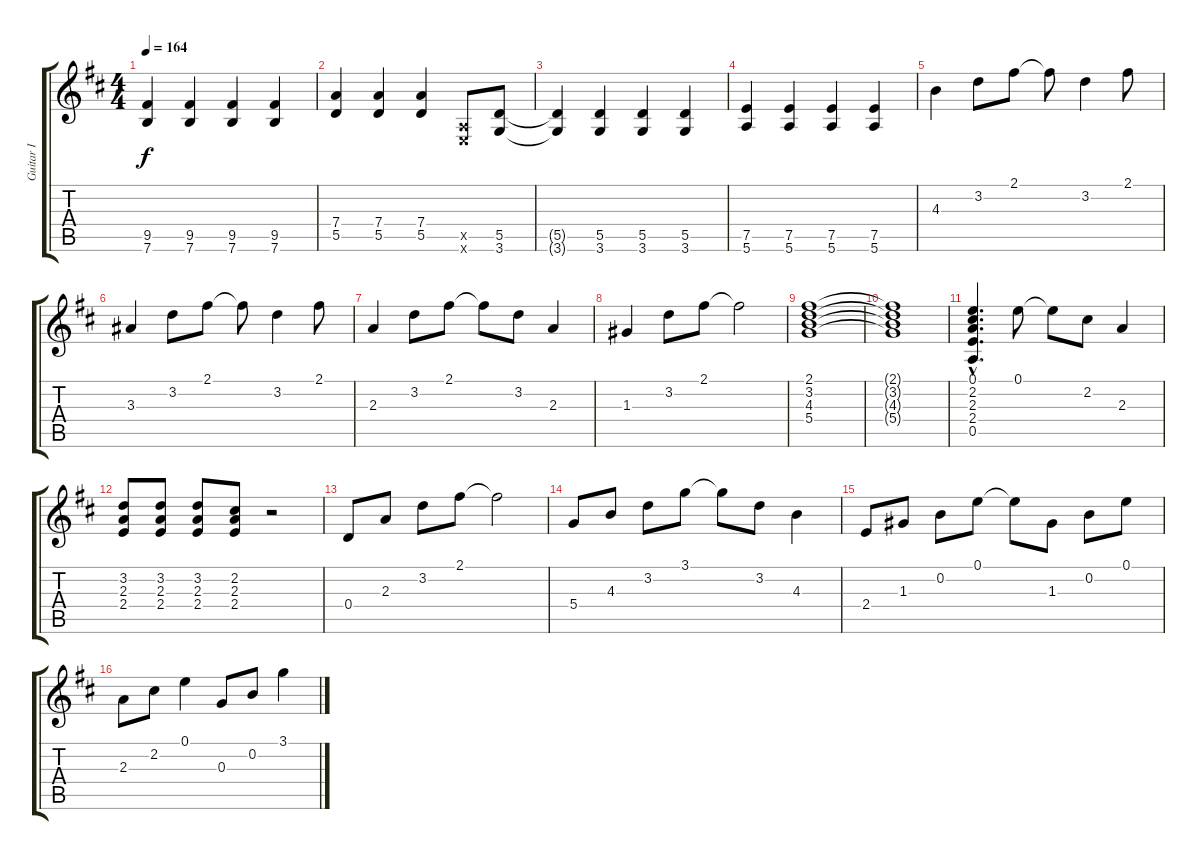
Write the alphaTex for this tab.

\track ("Guitar I" "Guitar I") {instrument overdrivenguitar}
\staff {score tabs}
\tuning (E4 B3 G3 D3 A2 E2) {hide}
\ts (4 4)
\tempo 164
\clef g2
\ks d
(9.5 7.6).4{dy f} (9.5 7.6).4 (9.5 7.6).4 (9.5 7.6).4 |
(7.4 5.5).4 (7.4 5.5).4 (7.4 5.5).4 (0.5{x} 0.6{x}).8 (5.5 3.6).8 |
(5.5{t} 3.6{t}).4 (5.5 3.6).4 (5.5 3.6).4 (5.5 3.6).4 |
(7.5 5.6).4 (7.5 5.6).4 (7.5 5.6).4 (7.5 5.6).4 |
4.3.4 3.2.8 2.1.8 2.1{t}.8 3.2.4 2.1.8 |
3.3.4 3.2.8 2.1.8 2.1{t}.8 3.2.4 2.1.8 |
2.3.4 3.2.8 2.1.8 2.1{t}.8 3.2.8 2.3.4 |
1.3.4 3.2.8 2.1.8 2.1{t}.2 |
(2.1 3.2 4.3 5.4).1 |
(2.1{t} 3.2{t} 4.3{t} 5.4{t}).1 |
(0.1{hac} 2.2{hac} 2.3{hac} 2.4{hac} 0.5{hac}).4{d} 0.1.8 0.1{t}.8 2.2.8 2.3.4 |
(3.2 2.3 2.4).8 (3.2 2.3 2.4).8 (3.2 2.3 2.4).8 (2.2 2.3 2.4).8 r.2 |
0.4.8 2.3.8 3.2.8 2.1.8 2.1{t}.2 |
5.4.8 4.3.8 3.2.8 3.1.8 3.1{t}.8 3.2.8 4.3.4 |
2.4.8 1.3.8 0.2.8 0.1.8 0.1{t}.8 1.3.8 0.2.8 0.1.8 |
2.3.8 2.2.8 0.1.4 0.3.8 0.2.8 3.1.4
